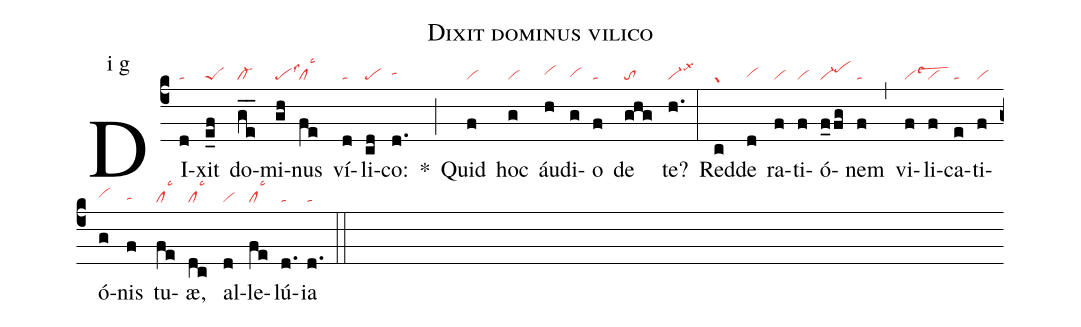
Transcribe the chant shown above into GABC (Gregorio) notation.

name: Dixit dominus vilico;
annotation: i g;
nabc-lines: 1;
%%
(c4)
DI(d|ta)xit(e_f|peS) do(g_e_|cl-)mi(gh|pelss3)nus(fe|cllsc3) ví(d|ta)li(cd|pe)co:(d.|tahh) *(;)
Quid(f|vi) hoc(g|vi) áu(h|vihh)di(g|vihg)o(f|ta) de(ghg|to) te?(h.|vi-lsx3) (:)
Red(c|gr)de(d|vihg) ra(f|vi)ti(f|vi)ó(f_0fg|vi-pehi)nem(f|ta) (,)
vi(f|vilsew3)li(f|vi)ca(e|ta)ti(f|vi)ó(g|vihh)nis(f|tahg) tu(fe|cllsc3)æ,(dc|cllsc3) al(d|vi)le(fe|cllsc3)lú(d.|ta)ia(d.|ta) (::)
